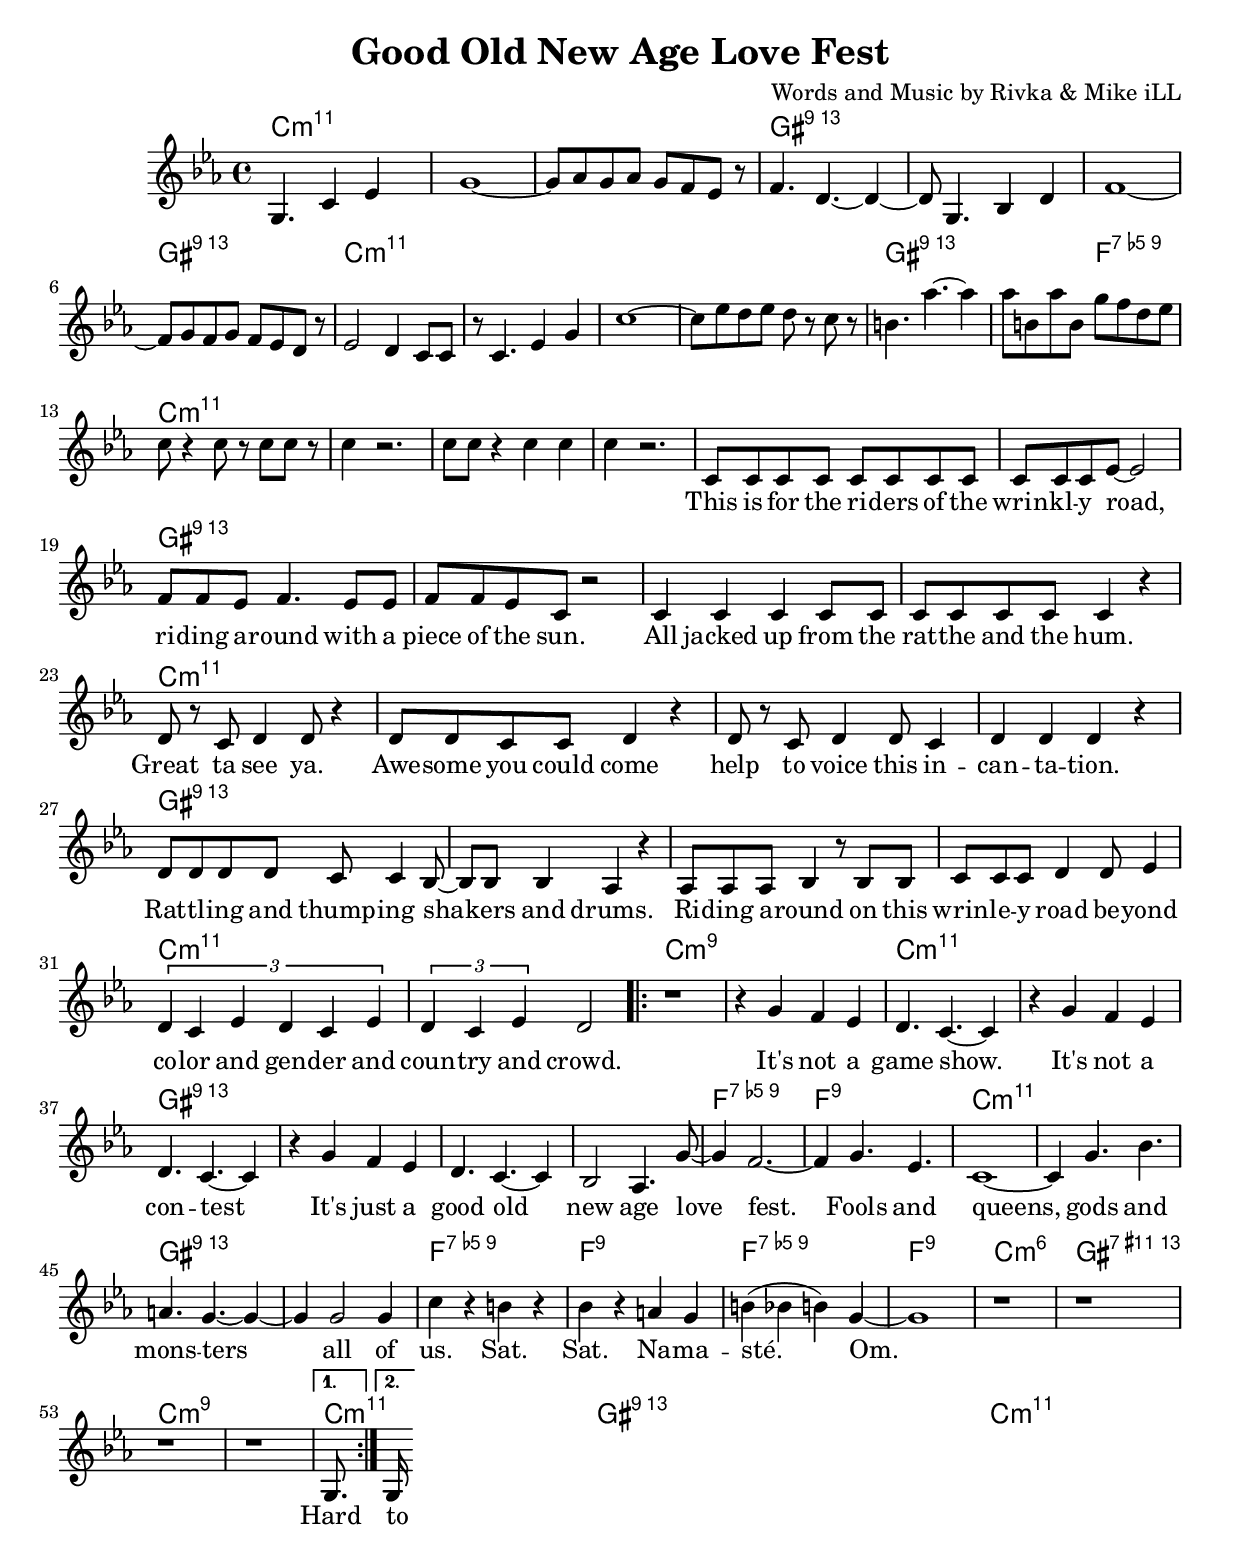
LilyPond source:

\version "2.18.2"

\header {
  title = "Good Old New Age Love Fest"
  composer = "Words and Music by Rivka & Mike iLL"
  tag = "Copyright R. and M. Kilmer Creative Commons Attribution-NonCommercial, BMI"
}

\paper{ print-page-number = ##f bottom-margin = 0.5\in }

melody = \relative c' {
  \clef treble
  \key c \minor
  \time 4/4
  \partial 8*7 g4. c4 ees |
  g1~ | g8 aes g aes g f ees r | f4. d4.~ d4~ | d8 g,4. bes4 d |
  f1~ | f8 g f g f ees d r | ees2 d4 c8 c | r c4. ees4 g |
  c1~ | c8 ees d ees d r c r | b4. aes'~ aes4 | aes8 b, aes' b, g' f d ees |
  c8 r4 c8 r c c r8 | c4 r2. | c8 c r4 c c | c4 r2. |
  
  \new Voice = "words" {
  	c,8 c c c c c c c | c c c ees~ ees2 | % This is for the riders of the
  	f8 f ees f4. ees8 ees | f f ees c r2 | % Riding around with
  	c4 c c c8 c | c c c c c4 r | % All jacked up
  	d8 r c d4 d8 r4 | d8 d c c d4 r | % Great ta see ya
  	d8 r c d4 d8 c4 | d d d r | % help to voice
  	d8 d d d c c4 bes8~ | bes bes bes4 aes r | % Rattling and bangin
  	aes8 aes aes bes4 r8 bes bes | c c c d4 d8 ees4 | % Riding around on this ... beyond
  	\tuplet 3/2 { d4 c ees d c ees } | \tuplet 3/2 { d4 c ees } d2 | 
  	
  	\repeat volta 2 {
		% Chorus
		r1 | r4 g f ees |
		d4. c4.~ c4 | r g' f ees |
		d4. c4.~ c4 | r g' f ees |
		d4. c4.~ c4 | bes2 aes4. g'8~ |
		g4 f2.~ | f4 g4. ees |
		c1~ | c4 g'4. bes |
		a4. g~ g4~ | g g2 g4 |
		c r b r | bes r a g |
		b( bes b) g~ | g1 |
		r1 | r | r | r | 
		% Verse two
		}
	  	\alternative {
		  g,8. g16~ g8 bes d4. c16 c |
		}
	}
  
}

text =  \lyricmode {
\set associatedVoice = "words"
	This is for the ri -- ders of the wrin -- kl -- y road,
	ri -- ding a -- round with a piece of the sun.
	All jacked up from the rat -- the and the hum.
	Great ta see ya. Awe -- some you could come 
	help to voice this in -- can -- ta -- tion.
	Rat -- tl -- ing and thump -- ing sha -- kers and drums.
	Ri -- ding a -- round on this wrin -- le -- y road be -- yond
	co -- lor and gen -- der and coun -- try and crowd.
	
	% Refrain
	It's not a game show.
	It's not a con -- test
	It's just a good old new age love fest.
	Fools and queens, gods and mons -- ters all of
	us. Sat. Sat. Na -- ma -- sté. Om.
	
	% Verse two
	Hard to be -- lieve we are
}


harmonies = \chordmode {
  \partial 8*7 c2.:min11 c8:min11
  c1:min11 | c:min11 | gis:13 | gis:13 |
  gis:13 | gis:13 | c:min11 | c:min11 | 
  c:min11 | c:min11 | gis:13 | gis2:13 f2:9.5- |
  c1:min11 | c:min11 | c:min11 | c:min11 |
  
  % First verse
  c:min11 | c:min11 | gis:13 | gis:13 |
  gis:13 | gis:13 | c:min11 | c:min11 | 
  c1:min11 | c:min11 | gis:13 | gis:13 |
  gis:13 | gis:13 | c:min11 | c:min11 | 
  c:m9 | c:m9 | 
  
  % Chorus
  c:min11 | c:min11 | gis:13 | gis:13 |
  gis:13 | gis:13 | f:9.5- | f:9 |
  c1:min11 | c:min11 | gis:13 | gis:13 |
  f:9.5- | f:9 | f:9.5- | f:9 | 
  c:min6 | gis:11+.13 | c:min9 | c:min9 | 
  
  % Second verse
  c:min11 | c:min11 | gis:13 | gis:13 |
  gis:13 | gis:13 | c:min11 | c:min11 | 
}

\score {
  <<
    \new ChordNames {
      \set chordChanges = ##t
      \harmonies
    }
    \new Voice = "one" { \melody }
    \new Lyrics \lyricsto "words" \text
  >>
  \layout { }
  \midi { }
}
